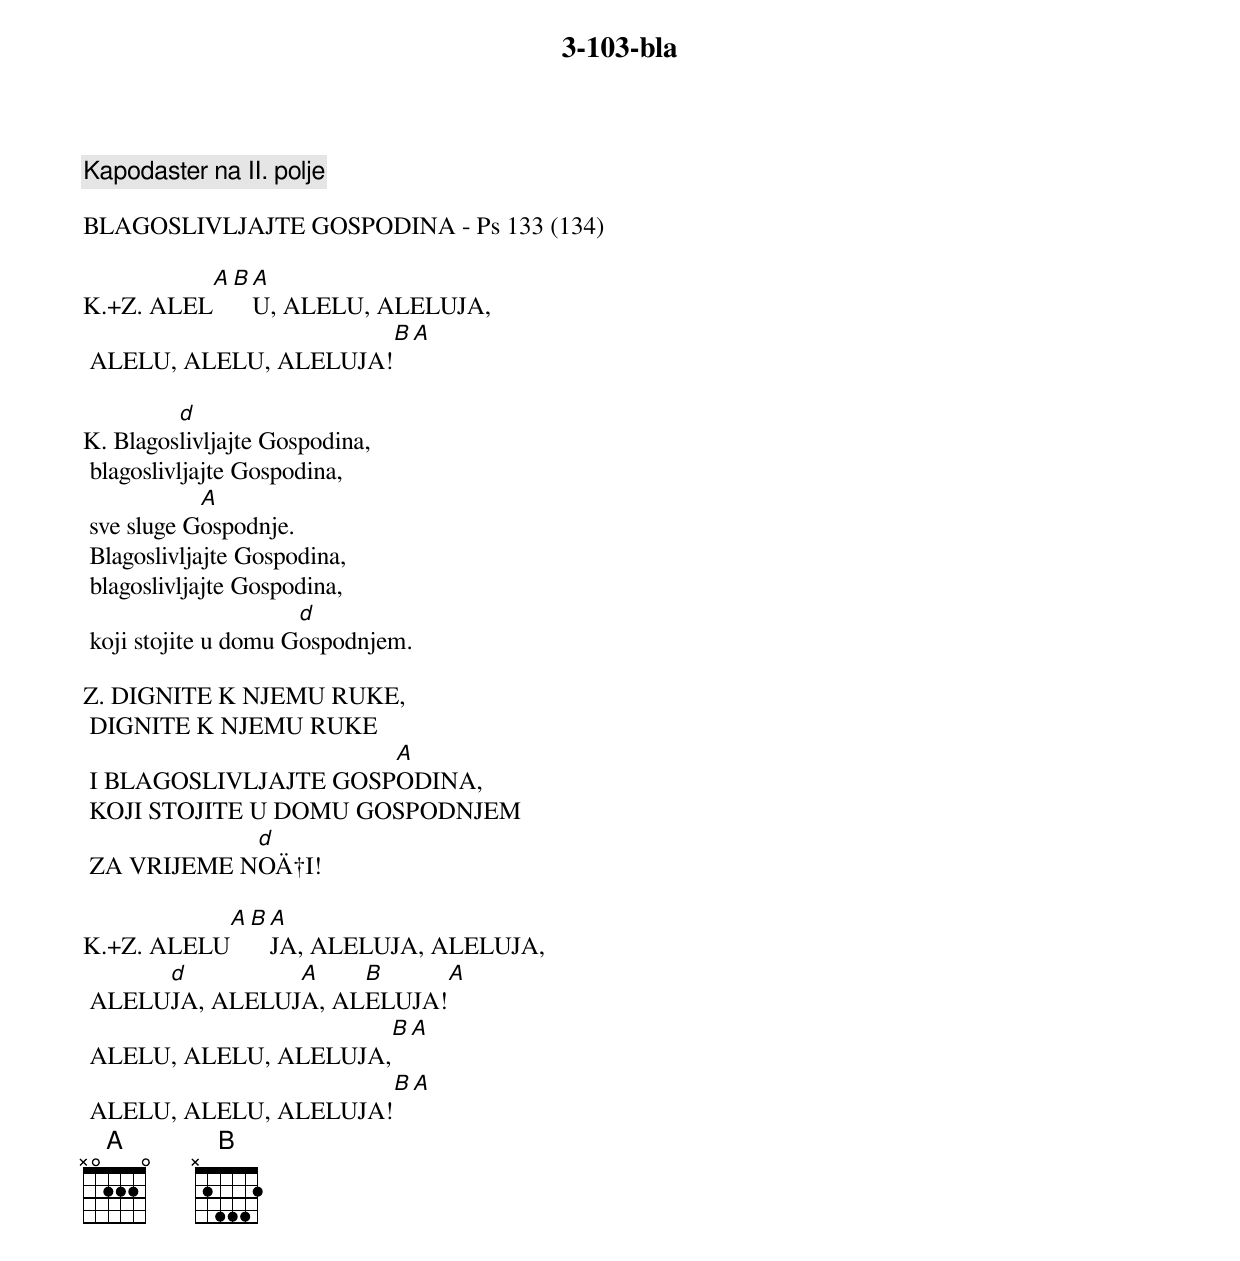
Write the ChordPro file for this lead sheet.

{title: 3-103-bla}

{comment: Kapodaster na II. polje}

BLAGOSLIVLJAJTE GOSPODINA - Ps 133 (134)

K.+Z.	ALEL[A][B][A]U, ALELU, ALELUJA,
	ALELU, ALELU, ALELUJA![B][A]

K.	Blagos[d]livljajte Gospodina,
	blagoslivljajte Gospodina,
	sve sluge G[A]ospodnje.
	Blagoslivljajte Gospodina,
	blagoslivljajte Gospodina,
	koji stojite u domu G[d]ospodnjem.

Z.	DIGNITE K NJEMU RUKE,
	DIGNITE K NJEMU RUKE
	I BLAGOSLIVLJAJTE GOSP[A]ODINA,
	KOJI STOJITE U DOMU GOSPODNJEM
	ZA VRIJEME N[d]OÄ†I!

K.+Z.	ALELU[A][B][A]JA, ALELUJA, ALELUJA,
	ALELU[d]JA, ALELUJ[A]A, AL[B]ELUJA![A]
	ALELU, ALELU, ALELUJA,[B][A]
	ALELU, ALELU, ALELUJA![B][A]
